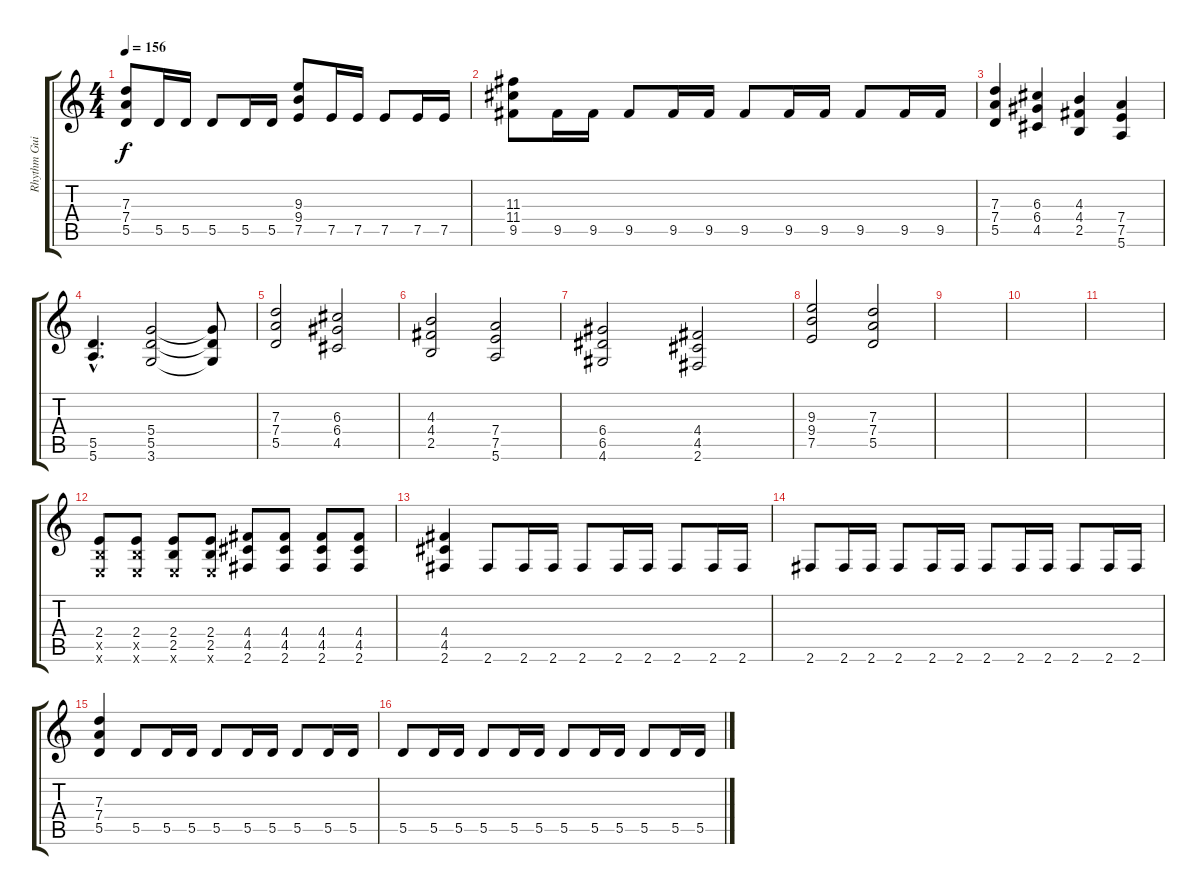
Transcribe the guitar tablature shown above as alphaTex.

\track ("Rhythm Guitar" "Rhythm Gui") {instrument distortionguitar}
\staff {score tabs}
\tuning (E4 B3 G3 D3 A2 E2) {hide}
\ts (4 4)
\tempo 156
\clef g2
\ks c
(7.3 7.4 5.5).8{dy f} 5.5.16 5.5.16 5.5.8 5.5.16 5.5.16 (9.3 9.4 7.5).8 7.5.16 7.5.16 7.5.8 7.5.16 7.5.16 |
(11.3 11.4 9.5).8 9.5.16 9.5.16 9.5.8 9.5.16 9.5.16 9.5.8 9.5.16 9.5.16 9.5.8 9.5.16 9.5.16 |
(7.3 7.4 5.5).4 (6.3 6.4 4.5).4 (4.3 4.4 2.5).4 (7.4 7.5 5.6).4 |
(5.5{hac} 5.6{hac}).4{d} (5.4 5.5 3.6).2 (5.4{t} 5.5{t} 3.6{t}).8 |
(7.3 7.4 5.5).2 (6.3 6.4 4.5).2 |
(4.3 4.4 2.5).2 (7.4 7.5 5.6).2 |
(6.4 6.5 4.6).2 (4.4 4.5 2.6).2 |
(9.3 9.4 7.5).2 (7.3 7.4 5.5).2 |
\section ("" "")
|
|
|
(2.4 2.5{x} 0.6{x}).8 (2.4 2.5{x} 0.6{x}).8 (2.4 2.5 0.6{x}).8 (2.4 2.5 0.6{x}).8 (4.4 4.5 2.6).8 (4.4 4.5 2.6).8 (4.4 4.5 2.6).8 (4.4 4.5 2.6).8 |
\section ("" "")
(4.4 4.5 2.6).4 2.6.8 2.6.16 2.6.16 2.6.8 2.6.16 2.6.16 2.6.8 2.6.16 2.6.16 |
2.6.8 2.6.16 2.6.16 2.6.8 2.6.16 2.6.16 2.6.8 2.6.16 2.6.16 2.6.8 2.6.16 2.6.16 |
(7.3 7.4 5.5).4 5.5.8 5.5.16 5.5.16 5.5.8 5.5.16 5.5.16 5.5.8 5.5.16 5.5.16 |
5.5.8 5.5.16 5.5.16 5.5.8 5.5.16 5.5.16 5.5.8 5.5.16 5.5.16 5.5.8 5.5.16 5.5.16
